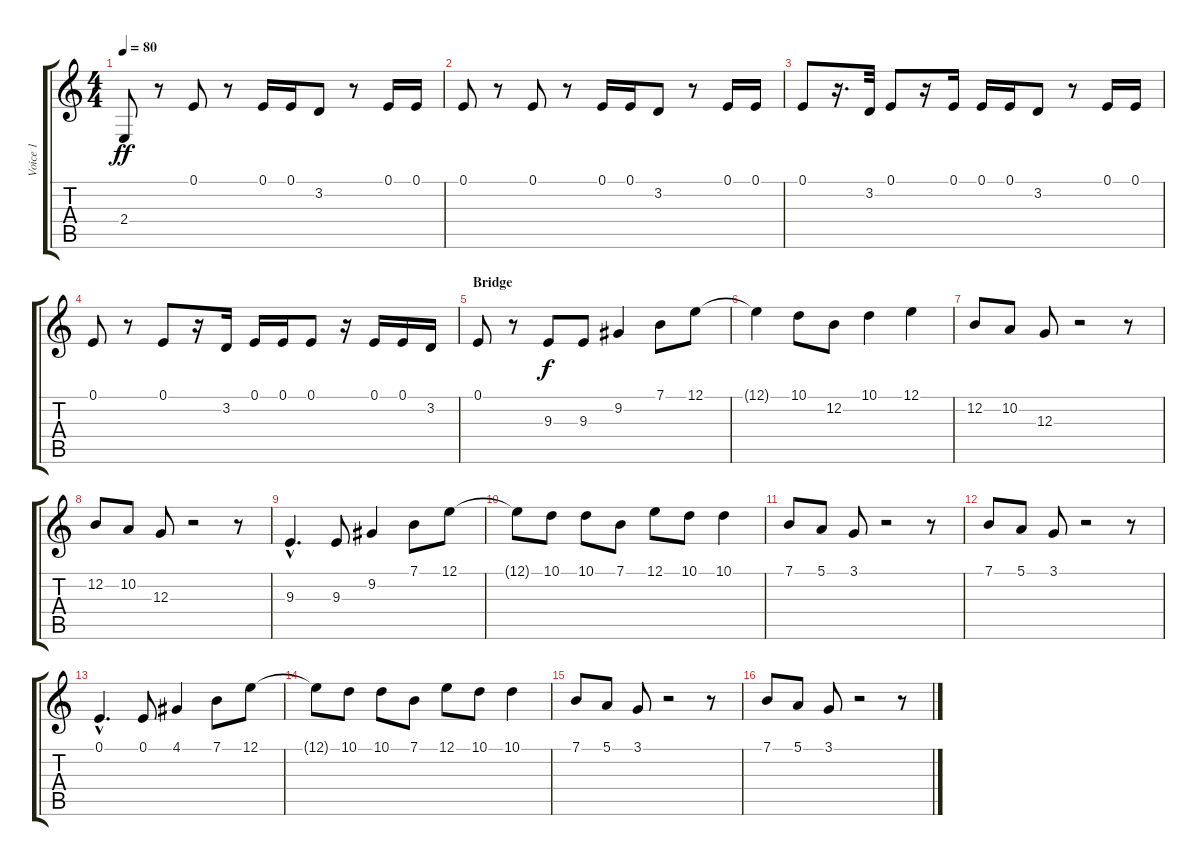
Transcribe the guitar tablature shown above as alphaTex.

\track ("Voice 1" "Voice 1") {instrument lead2sawtooth}
\staff {score tabs}
\tuning (E4 B3 G3 D3 A2 E2) {hide}
\ts (4 4)
\tempo 80
\clef g2
\ks c
2.4.8{dy ff} r.8 0.1.8 r.8 0.1.16 0.1.16 3.2.8 r.8 0.1.16 0.1.16 |
0.1.8 r.8 0.1.8 r.8 0.1.16 0.1.16 3.2.8 r.8 0.1.16 0.1.16 |
0.1.8 r.16{d} 3.2.32 0.1.8 r.16 0.1.16 0.1.16 0.1.16 3.2.8 r.8 0.1.16 0.1.16 |
0.1.8 r.8 0.1.8 r.16 3.2.16 0.1.16 0.1.16 0.1.8 r.16 0.1.16 0.1.16 3.2.16 |
\section ("" "Bridge")
0.1.8 r.8 9.3.8{dy f instrument lead6voice} 9.3.8 9.2.4 7.1.8 12.1.8 |
12.1{t}.4 10.1.8 12.2.8 10.1.4 12.1.4 |
12.2.8 10.2.8 12.3.8 r.2 r.8 |
12.2.8 10.2.8 12.3.8 r.2 r.8 |
9.3{hac}.4{d} 9.3.8 9.2.4 7.1.8 12.1.8 |
12.1{t}.8 10.1.8 10.1.8 7.1.8 12.1.8 10.1.8 10.1.4 |
7.1.8 5.1.8 3.1.8 r.2 r.8 |
7.1.8 5.1.8 3.1.8 r.2 r.8 |
0.1{hac}.4{d} 0.1.8 4.1.4 7.1.8 12.1.8 |
12.1{t}.8 10.1.8 10.1.8 7.1.8 12.1.8 10.1.8 10.1.4 |
7.1.8 5.1.8 3.1.8 r.2 r.8 |
7.1.8 5.1.8 3.1.8 r.2 r.8
